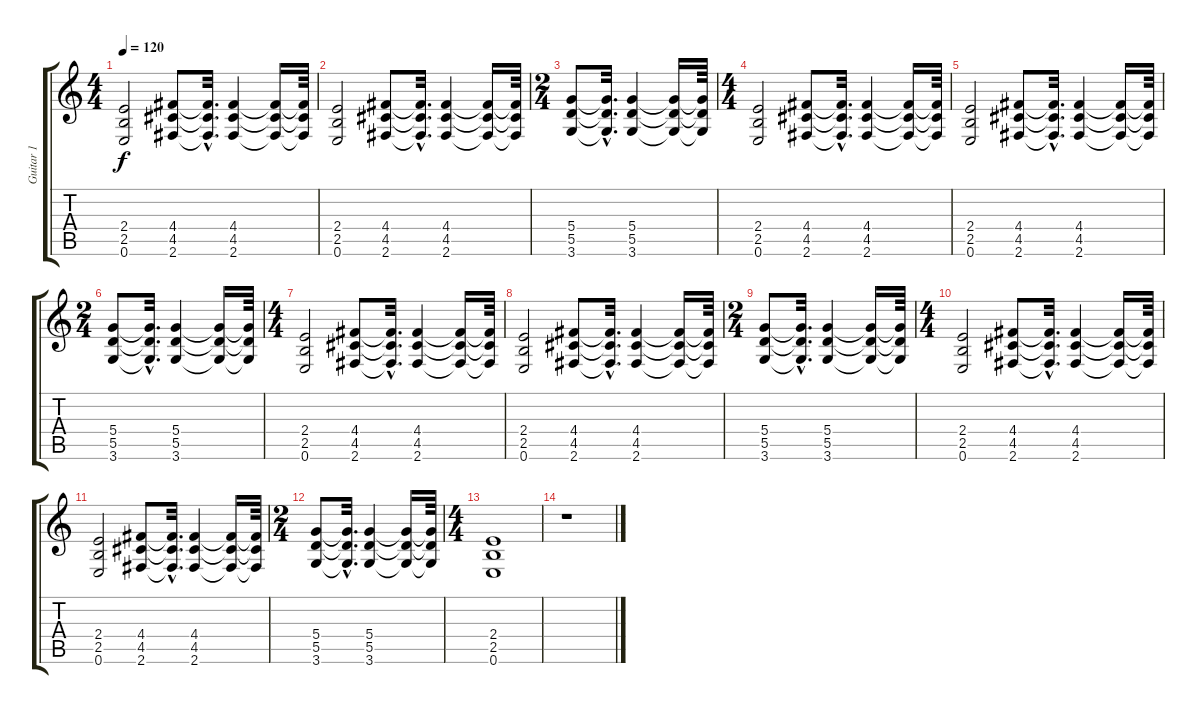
\track ("Guitar 1" "Guitar 1") {instrument distortionguitar}
\staff {score tabs}
\tuning (E4 B3 G3 D3 A2 E2) {hide}
\ts (4 4)
\tempo 120
\clef g2
\ks c
(2.4 2.5 0.6).2{dy f} (4.4 4.5 2.6).8 (4.4{hac t} 4.5{hac t} 2.6{hac t}).32{d} (4.4 4.5 2.6).4 (4.4{t} 4.5{t} 2.6{t}).16 (4.4{t} 4.5{t} 2.6{t}).64 |
(2.4 2.5 0.6).2 (4.4 4.5 2.6).8 (4.4{hac t} 4.5{hac t} 2.6{hac t}).32{d} (4.4 4.5 2.6).4 (4.4{t} 4.5{t} 2.6{t}).16 (4.4{t} 4.5{t} 2.6{t}).64 |
\ts (2 4)
(5.4 5.5 3.6).8 (5.4{hac t} 5.5{hac t} 3.6{hac t}).32{d} (5.4 5.5 3.6).4 (5.4{t} 5.5{t} 3.6{t}).16 (5.4{t} 5.5{t} 3.6{t}).64 |
\ts (4 4)
(2.4 2.5 0.6).2 (4.4 4.5 2.6).8 (4.4{hac t} 4.5{hac t} 2.6{hac t}).32{d} (4.4 4.5 2.6).4 (4.4{t} 4.5{t} 2.6{t}).16 (4.4{t} 4.5{t} 2.6{t}).64 |
(2.4 2.5 0.6).2 (4.4 4.5 2.6).8 (4.4{hac t} 4.5{hac t} 2.6{hac t}).32{d} (4.4 4.5 2.6).4 (4.4{t} 4.5{t} 2.6{t}).16 (4.4{t} 4.5{t} 2.6{t}).64 |
\ts (2 4)
(5.4 5.5 3.6).8 (5.4{hac t} 5.5{hac t} 3.6{hac t}).32{d} (5.4 5.5 3.6).4 (5.4{t} 5.5{t} 3.6{t}).16 (5.4{t} 5.5{t} 3.6{t}).64 |
\ts (4 4)
(2.4 2.5 0.6).2 (4.4 4.5 2.6).8 (4.4{hac t} 4.5{hac t} 2.6{hac t}).32{d} (4.4 4.5 2.6).4 (4.4{t} 4.5{t} 2.6{t}).16 (4.4{t} 4.5{t} 2.6{t}).64 |
(2.4 2.5 0.6).2 (4.4 4.5 2.6).8{volume 12 instrument distortionguitar} (4.4{hac t} 4.5{hac t} 2.6{hac t}).32{d} (4.4 4.5 2.6).4 (4.4{t} 4.5{t} 2.6{t}).16 (4.4{t} 4.5{t} 2.6{t}).64 |
\ts (2 4)
(5.4 5.5 3.6).8 (5.4{hac t} 5.5{hac t} 3.6{hac t}).32{d} (5.4 5.5 3.6).4 (5.4{t} 5.5{t} 3.6{t}).16 (5.4{t} 5.5{t} 3.6{t}).64 |
\ts (4 4)
(2.4 2.5 0.6).2 (4.4 4.5 2.6).8{volume 10} (4.4{hac t} 4.5{hac t} 2.6{hac t}).32{d} (4.4 4.5 2.6).4 (4.4{t} 4.5{t} 2.6{t}).16 (4.4{t} 4.5{t} 2.6{t}).64 |
(2.4 2.5 0.6).2 (4.4 4.5 2.6).8{volume 5} (4.4{hac t} 4.5{hac t} 2.6{hac t}).32{d} (4.4 4.5 2.6).4 (4.4{t} 4.5{t} 2.6{t}).16 (4.4{t} 4.5{t} 2.6{t}).64 |
\ts (2 4)
(5.4 5.5 3.6).8 (5.4{hac t} 5.5{hac t} 3.6{hac t}).32{d} (5.4 5.5 3.6).4 (5.4{t} 5.5{t} 3.6{t}).16 (5.4{t} 5.5{t} 3.6{t}).64 |
\ts (4 4)
(2.4 2.5 0.6).1 |
r.1
